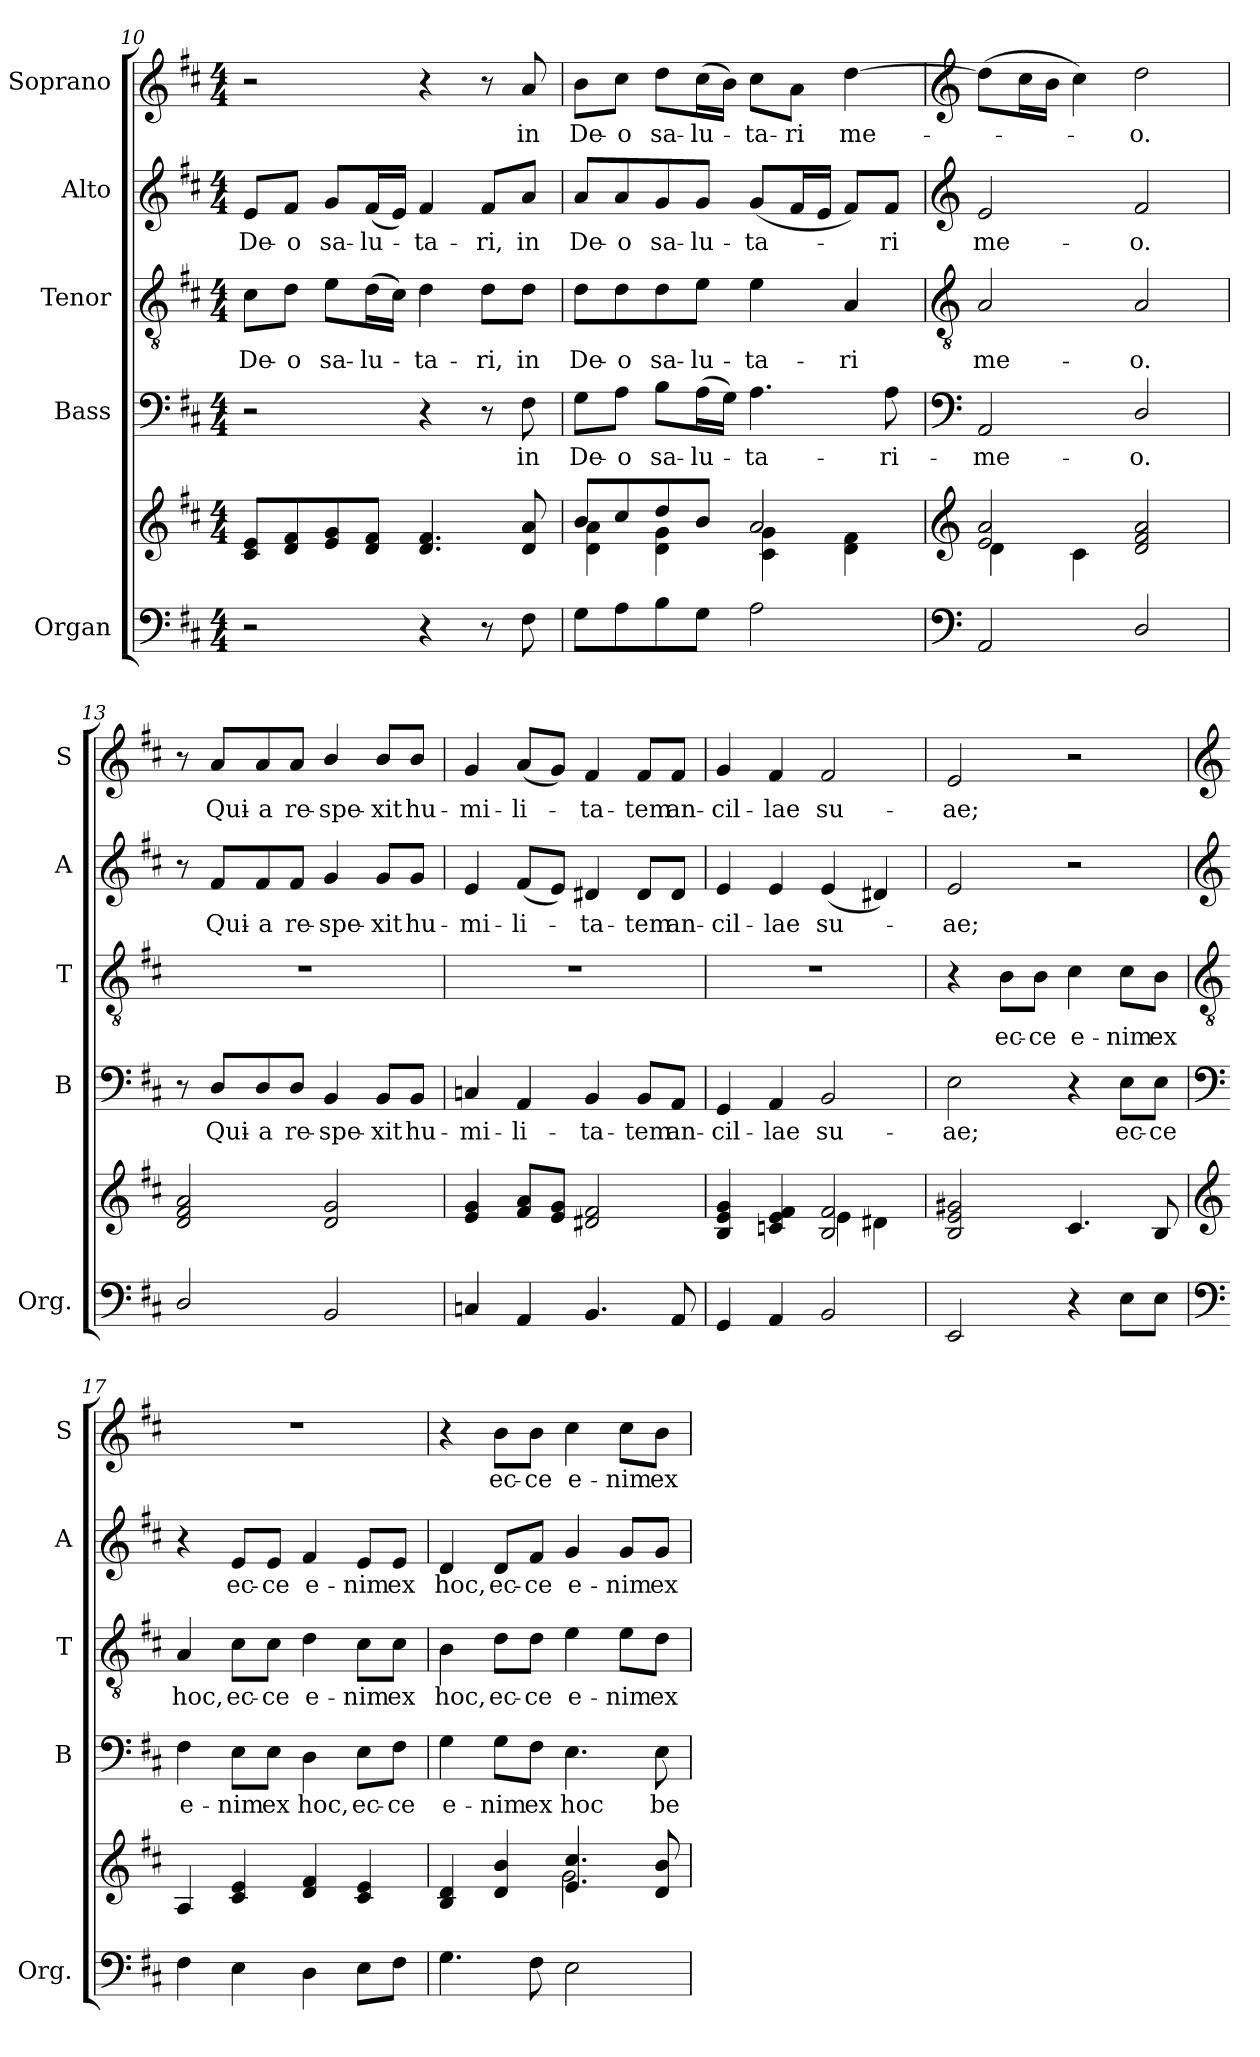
**kern	**kern	**kern	**text	**kern	**text	**kern	**text	**kern	**text
*part5	*part5	*part4	*part4	*part3	*part3	*part2	*part2	*part1	*part1
*staff6	*staff5	*staff4	*staff4	*staff3	*staff3	*staff2	*staff2	*staff1	*staff1
*I"Organ	*	*I"Bass	*	*I"Tenor	*	*I"Alto	*	*I"Soprano	*
*I'Org.	*	*I'B	*	*I'T	*	*I'A	*	*I'S	*
*clefF4	*clefG2	*clefF4	*	*clefGv2	*	*clefG2	*	*clefG2	*
*k[f#c#]	*k[f#c#]	*k[f#c#]	*	*k[f#c#]	*	*k[f#c#]	*	*k[f#c#]	*
*M4/4	*M4/4	*M4/4	*	*M4/4	*	*M4/4	*	*M4/4	*
=10	=10	=10	=10	=10	=10	=10	=10	=10	=10
2r	8c#/ 8e/L	2r	.	8c#\L	De-	8e/L	De-	2r	.
.	8d/ 8f#/	.	.	8d\J	o	8f#/J	o	.	.
.	8e/ 8g/	.	.	8e\L	sa-	8g/L	sa-	.	.
.	8d/ 8f#/J	.	.	(16d\L	lu-	(16f#/L	lu-	.	.
.	.	.	.	16c#\JJ)	.	16e/JJ)	.	.	.
4r	4.d/ 4.f#/	4r	.	4d\	ta-	4f#/	ta-	4r	.
8r	.	8r	.	8d\L	ri,	8f#/L	ri,	8r	.
8F#\	8d/ 8a/	8F#\	in	8d\J	in	8a/J	in	8a/	in
=11	=11	=11	=11	=11	=11	=11	=11	=11	=11
*	*^	*	*	*	*	*	*	*	*
8G\L	8b/L	4d\ 4a\	8G\L	De-	8d\L	De-	8a/L	De-	8b\L	De-
8A\	8cc#/	.	8A\J	o	8d\	o	8a/	o	8cc#\J	o
8B\	8dd/	4d\ 4g\	8B\L	sa-	8d\	sa-	8g/	sa-	8dd\L	sa-
8G\J	8b/J	.	(16A\L	lu-	8e\J	lu-	8g/J	lu-	(16cc#\L	lu-
.	.	.	16G\JJ)	.	.	.	.	.	16b\JJ)	.
2A\	2a/	4c#\ 4g\	4.A\	ta-	4e\	ta-	(8g/L	ta-	8cc#\L	ta-
.	.	.	.	.	.	.	16f#/L	.	8a\J	ri
.	.	.	.	.	.	.	16e/JJ	.	.	.
.	.	4d\ 4f#\	.	.	4A/	ri	8f#/L)	.	[4dd\	me-
.	.	.	8A\	ri-	.	.	8f#/J	ri	.	.
!!LO:LB:g=z
=12	=12	=12	=12	=12	=12	=12	=12	=12	=12	=12
*clefF4	*clefG2	*	*clefF4	*	*clefGv2	*	*clefG2	*	*clefG2	*
2AA/	2e/ 2a/	4d\	2AA/	me-	2A/	me-	2e/	me-	(8dd\L]	.
.	.	.	.	.	.	.	.	.	16cc#\L	.
.	.	.	.	.	.	.	.	.	16b\JJ	.
.	.	4c#\	.	.	.	.	.	.	4cc#\)	.
2D/	2d/ 2f#/ 2a/	2ryy	2D/	o.	2A/	o.	2f#/	o.	2dd\	o.
*	*v	*v	*	*	*	*	*	*	*	*
=13	=13	=13	=13	=13	=13	=13	=13	=13	=13
2D/	2d/ 2f#/ 2a/	8r	.	1r	.	8r	.	8r	.
.	.	8D/L	Qui-	.	.	8f#/L	Qui-	8a/L	Qui-
.	.	8D/	a	.	.	8f#/	a	8a/	a
.	.	8D/J	re-	.	.	8f#/J	re-	8a/J	re-
2BB/	2d/ 2g/	4BB/	spe-	.	.	4g/	spe-	4b/	spe-
.	.	8BB/L	xit	.	.	8g/L	xit	8b/L	xit
.	.	8BB/J	hu-	.	.	8g/J	hu-	8b/J	hu-
=14	=14	=14	=14	=14	=14	=14	=14	=14	=14
4Cn/	4e/ 4g/	4Cn/	mi-	1r	.	4e/	mi-	4g/	mi-
4AA/	8f#/ 8a/L	4AA/	li-	.	.	(8f#/L	li-	(8a/L	li-
.	8e/ 8g/J	.	.	.	.	8e/J)	.	8g/J)	.
4.BB/	2d#X/ 2f#/	4BB/	ta-	.	.	4d#X/	ta-	4f#/	ta-
.	.	8BB/L	tem	.	.	8d#/L	tem	8f#/L	tem
8AA/	.	8AA/J	an-	.	.	8d#/J	an-	8f#/J	an-
=15	=15	=15	=15	=15	=15	=15	=15	=15	=15
*	*^	*	*	*	*	*	*	*	*
4GG/	4B/ 4e/ 4g/	2ryy	4GG/	cil-	1r	.	4e/	cil-	4g/	cil-
4AA/	4cn/ 4e/ 4f#/	.	4AA/	lae	.	.	4e/	lae	4f#/	lae
2BB/	2B/ 2f#/	4e\	2BB/	su-	.	.	(4e/	su-	2f#/	su-
.	.	4d#X\	.	.	.	.	4d#X/)	.	.	.
*	*v	*v	*	*	*	*	*	*	*	*
=16	=16	=16	=16	=16	=16	=16	=16	=16	=16
2EE/	2B/ 2e/ 2g#X/	2E\	ae;	4r	.	2e/	ae;	2e/	ae;
.	.	.	.	8B\L	ec-	.	.	.	.
.	.	.	.	8B\J	ce	.	.	.	.
4r	4.c#/	4r	.	4c#\	e-	2r	.	2r	.
8E\L	.	8E\L	ec-	8c#\L	nim	.	.	.	.
8E\J	8B/	8E\J	ce	8B\J	ex	.	.	.	.
!!LO:PB:g=z
=17	=17	=17	=17	=17	=17	=17	=17	=17	=17
*clefF4	*clefG2	*clefF4	*	*clefGv2	*	*clefG2	*	*clefG2	*
4F#\	4A/	4F#\	e-	4A/	hoc,	4r	.	1r	.
4E\	4c#/ 4e/	8E\L	nim	8c#\L	ec-	8e/L	ec-	.	.
.	.	8E\J	ex	8c#\J	ce	8e/J	ce	.	.
4D\	4d/ 4f#/	4D\	hoc,	4d\	e-	4f#/	e-	.	.
8E\L	4c#/ 4e/	8E\L	ec-	8c#\L	nim	8e/L	nim	.	.
8F#\J	.	8F#\J	ce	8c#\J	ex	8e/J	ex	.	.
=18	=18	=18	=18	=18	=18	=18	=18	=18	=18
*	*^	*	*	*	*	*	*	*	*
4.G\	4B/ 4d/	2ryy	4G\	e-	4B\	hoc,	4d/	hoc,	4r	.
.	4d/ 4b/	.	8G\L	nim	8d\L	ec-	8d/L	ec-	8b\L	ec-
8F#\	.	.	8F#\J	ex	8d\J	ce	8f#/J	ce	8b\J	ce
2E\	4.e/ 4.cc#/	2g\	4.E\	hoc	4e\	e-	4g/	e-	4cc#\	e-
.	.	.	.	.	8e\L	nim	8g/L	nim	8cc#\L	nim
.	8d/ 8b/	.	8E\	be-	8d\J	ex	8g/J	ex	8b\J	ex
*	*v	*v	*	*	*	*	*	*	*	*
=	=	=	=	=	=	=	=	=	=
*-	*-	*-	*-	*-	*-	*-	*-	*-	*-
